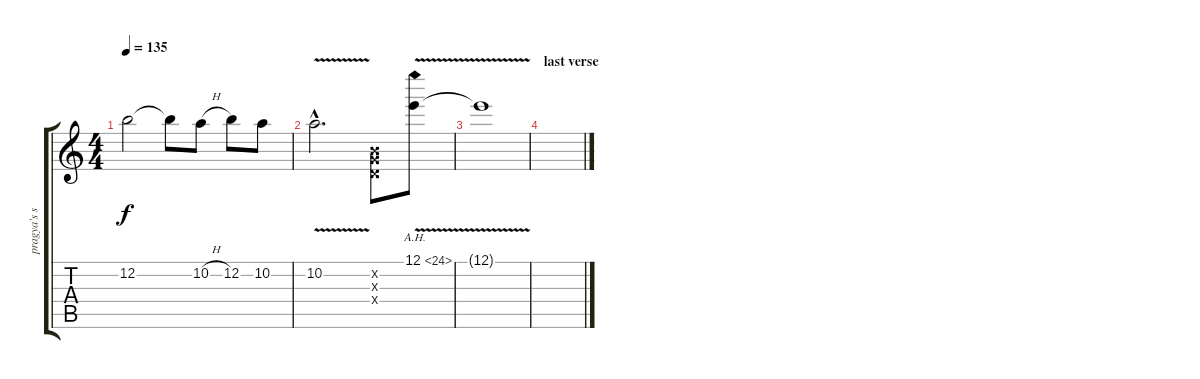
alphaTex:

\track ("pragya's solo" "pragya's s") {instrument overdrivenguitar}
\staff {score tabs}
\tuning (E4 B3 G3 D3 A2 E2) {hide}
\ts (4 4)
\tempo 135
\clef g2
\ks c
12.2.2{dy f} 12.2{t}.8 10.2{h}.8 12.2.8 10.2.8 |
10.2{v hac}.2{d} (0.2{x} 0.3{x} 0.4{x}).8 12.1{ah 12 v}.8 |
12.1{t}.1 |
\section ("" "last verse")
